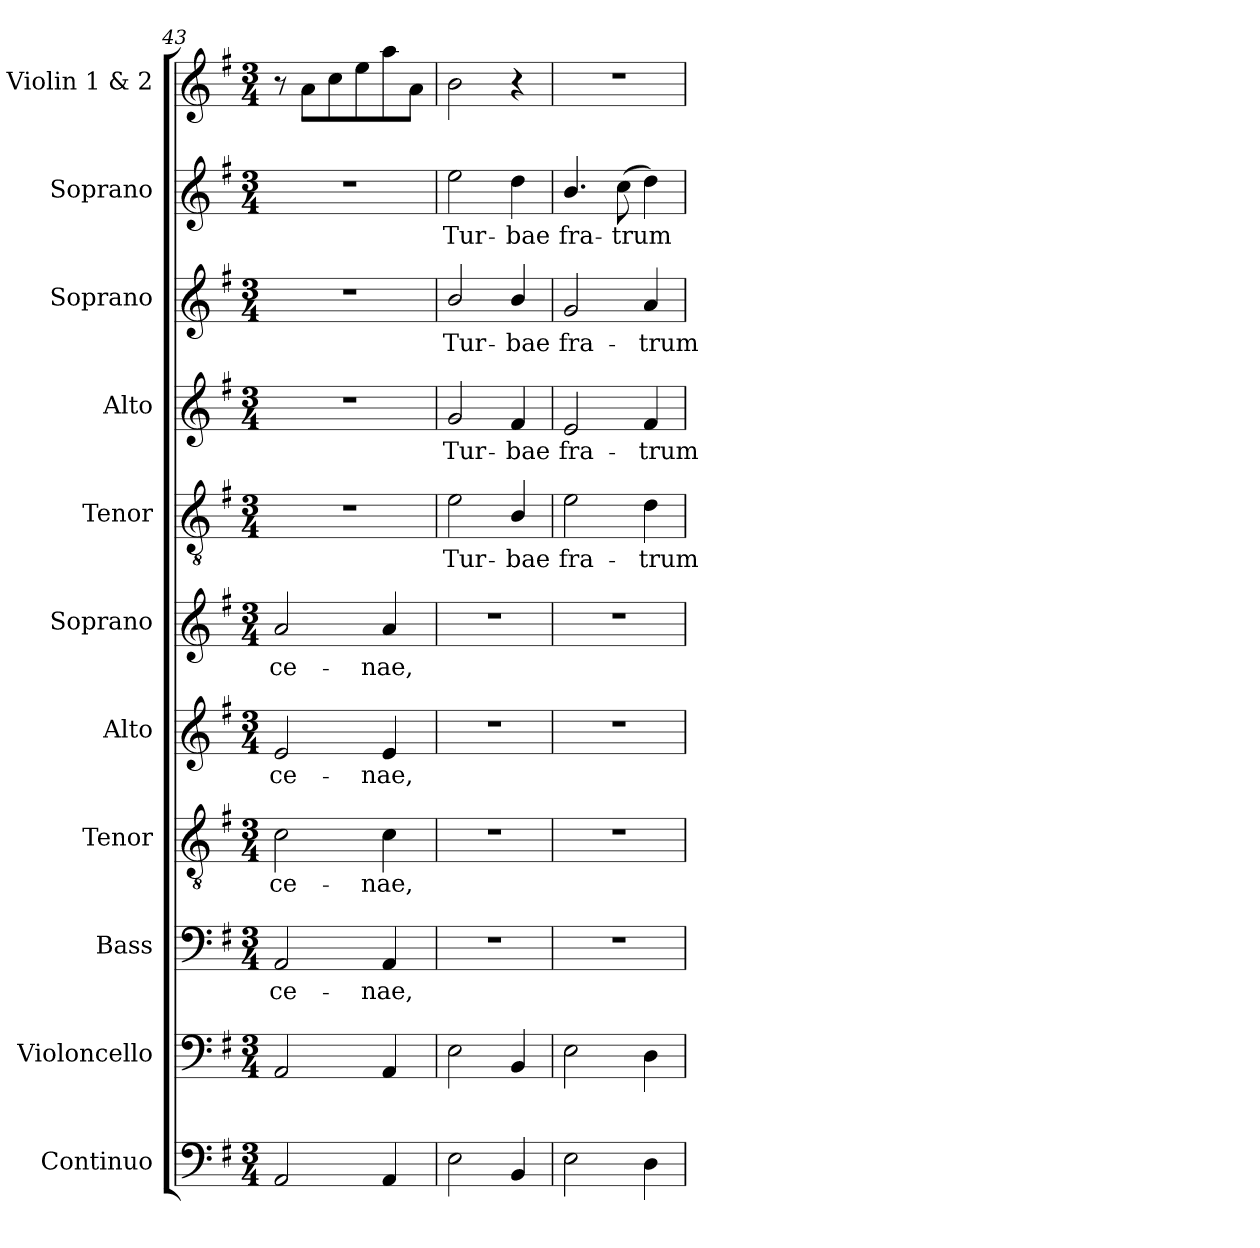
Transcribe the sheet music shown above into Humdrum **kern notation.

**kern	**kern	**kern	**text	**kern	**text	**kern	**text	**kern	**text	**kern	**text	**kern	**text	**kern	**text	**kern	**text	**kern
*part11	*part10	*part9	*part9	*part8	*part8	*part7	*part7	*part6	*part6	*part5	*part5	*part4	*part4	*part3	*part3	*part2	*part2	*part1
*staff11	*staff10	*staff9	*staff9	*staff8	*staff8	*staff7	*staff7	*staff6	*staff6	*staff5	*staff5	*staff4	*staff4	*staff3	*staff3	*staff2	*staff2	*staff1
*I"Continuo	*I"Violoncello	*I"Bass	*	*I"Tenor	*	*I"Alto	*	*I"Soprano	*	*I"Tenor	*	*I"Alto	*	*I"Soprano	*	*I"Soprano	*	*I"Violin 1 & 2
*I'Cont.	*I'Vc.	*I'B.	*	*I'T.	*	*I'A.	*	*I'S.	*	*I'T.	*	*I'A.	*	*I'S.	*	*I'S.	*	*I'Vln. 1/2
*clefF4	*clefF4	*clefF4	*	*clefGv2	*	*clefG2	*	*clefG2	*	*clefGv2	*	*clefG2	*	*clefG2	*	*clefG2	*	*clefG2
*	*	*	*	*ITrd7c12	*	*	*	*	*	*ITrd7c12	*	*	*	*	*	*	*	*
*k[f#]	*k[f#]	*k[f#]	*	*k[f#]	*	*k[f#]	*	*k[f#]	*	*k[f#]	*	*k[f#]	*	*k[f#]	*	*k[f#]	*	*k[f#]
*G:	*G:	*G:	*	*G:	*	*G:	*	*G:	*	*G:	*	*G:	*	*G:	*	*G:	*	*G:
*M3/4	*M3/4	*M3/4	*	*M3/4	*	*M3/4	*	*M3/4	*	*M3/4	*	*M3/4	*	*M3/4	*	*M3/4	*	*M3/4
=43	=43	=43	=43	=43	=43	=43	=43	=43	=43	=43	=43	=43	=43	=43	=43	=43	=43	=43
!	!	!	!LO:LY:b:color=#000000	!	!	!	!	!	!	!	!	!	!	!	!	!	!	!
!	!	!	!	!	!LO:LY:b:color=#000000	!	!	!	!	!	!	!	!	!	!	!	!	!
!	!	!	!	!	!	!	!LO:LY:b:color=#000000	!	!	!	!	!	!	!	!	!	!	!
!	!	!	!	!	!	!	!	!	!LO:LY:b:color=#000000	!LO:N:vis=1	!	!LO:N:vis=1	!	!LO:N:vis=1	!	!LO:N:vis=1	!	!
2AAi/	2AAi/	2AAi/	ce-	2Ci\	ce-	2ei/	ce-	2ai/	ce-	2.r	.	2.r	.	2.r	.	2.r	.	8r
.	.	.	.	.	.	.	.	.	.	.	.	.	.	.	.	.	.	8ai\L
.	.	.	.	.	.	.	.	.	.	.	.	.	.	.	.	.	.	8cci\
.	.	.	.	.	.	.	.	.	.	.	.	.	.	.	.	.	.	8eei\
!	!	!	!LO:LY:b:color=#000000	!	!	!	!	!	!	!	!	!	!	!	!	!	!	!
!	!	!	!	!	!LO:LY:b:color=#000000	!	!	!	!	!	!	!	!	!	!	!	!	!
!	!	!	!	!	!	!	!LO:LY:b:color=#000000	!	!	!	!	!	!	!	!	!	!	!
!	!	!	!	!	!	!	!	!	!LO:LY:b:color=#000000	!	!	!	!	!	!	!	!	!
4AAi/	4AAi/	4AAi/	-nae,	4Ci\	-nae,	4ei/	-nae,	4ai/	-nae,	.	.	.	.	.	.	.	.	8aai\
.	.	.	.	.	.	.	.	.	.	.	.	.	.	.	.	.	.	8ai\J
=44	=44	=44	=44	=44	=44	=44	=44	=44	=44	=44	=44	=44	=44	=44	=44	=44	=44	=44
!	!	!LO:N:vis=1	!	!LO:N:vis=1	!	!LO:N:vis=1	!	!LO:N:vis=1	!	!	!	!	!	!	!	!	!	!
!	!	!	!	!	!	!	!	!	!	!	!LO:LY:b:color=#000000	!	!	!	!	!	!	!
!	!	!	!	!	!	!	!	!	!	!	!	!	!LO:LY:b:color=#000000	!	!	!	!	!
!	!	!	!	!	!	!	!	!	!	!	!	!	!	!	!LO:LY:b:color=#000000	!	!	!
!	!	!	!	!	!	!	!	!	!	!	!	!	!	!	!	!	!LO:LY:b:color=#000000	!
2Ei\	2Ei\	2.r	.	2.r	.	2.r	.	2.r	.	2Ei\	Tur-	2gi/	Tur-	2bi/	Tur-	2eei\	Tur-	2bi\
!	!	!	!	!	!	!	!	!	!	!	!LO:LY:b:color=#000000	!	!	!	!	!	!	!
!	!	!	!	!	!	!	!	!	!	!	!	!	!LO:LY:b:color=#000000	!	!	!	!	!
!	!	!	!	!	!	!	!	!	!	!	!	!	!	!	!LO:LY:b:color=#000000	!	!	!
!	!	!	!	!	!	!	!	!	!	!	!	!	!	!	!	!	!LO:LY:b:color=#000000	!
4BBi/	4BBi/	.	.	.	.	.	.	.	.	4BBi/	-bae	4f#i/	-bae	4bi/	-bae	4ddi\	-bae	4r
=45	=45	=45	=45	=45	=45	=45	=45	=45	=45	=45	=45	=45	=45	=45	=45	=45	=45	=45
!	!	!LO:N:vis=1	!	!LO:N:vis=1	!	!LO:N:vis=1	!	!LO:N:vis=1	!	!	!	!	!	!	!	!	!	!
!	!	!	!	!	!	!	!	!	!	!	!LO:LY:b:color=#000000	!	!	!	!	!	!	!
!	!	!	!	!	!	!	!	!	!	!	!	!	!LO:LY:b:color=#000000	!	!	!	!	!
!	!	!	!	!	!	!	!	!	!	!	!	!	!	!	!LO:LY:b:color=#000000	!	!	!
!	!	!	!	!	!	!	!	!	!	!	!	!	!	!	!	!	!LO:LY:b:color=#000000	!LO:N:vis=1
2Ei\	2Ei\	2.r	.	2.r	.	2.r	.	2.r	.	2Ei\	fra-	2ei/	fra-	2gi/	fra-	4.bi/	fra-	2.r
!	!	!	!	!	!	!	!	!	!	!	!	!	!	!	!	!	!LO:LY:b:color=#000000	!
.	.	.	.	.	.	.	.	.	.	.	.	.	.	.	.	(8cci\	-trum	.
!	!	!	!	!	!	!	!	!	!	!	!LO:LY:b:color=#000000	!	!	!	!	!	!	!
!	!	!	!	!	!	!	!	!	!	!	!	!	!LO:LY:b:color=#000000	!	!	!	!	!
!	!	!	!	!	!	!	!	!	!	!	!	!	!	!	!LO:LY:b:color=#000000	!	!	!
4Di\	4Di\	.	.	.	.	.	.	.	.	4Di\	-trum	4f#i/	-trum	4ai/	-trum	4ddi\)	.	.
=	=	=	=	=	=	=	=	=	=	=	=	=	=	=	=	=	=	=
*-	*-	*-	*-	*-	*-	*-	*-	*-	*-	*-	*-	*-	*-	*-	*-	*-	*-	*-
